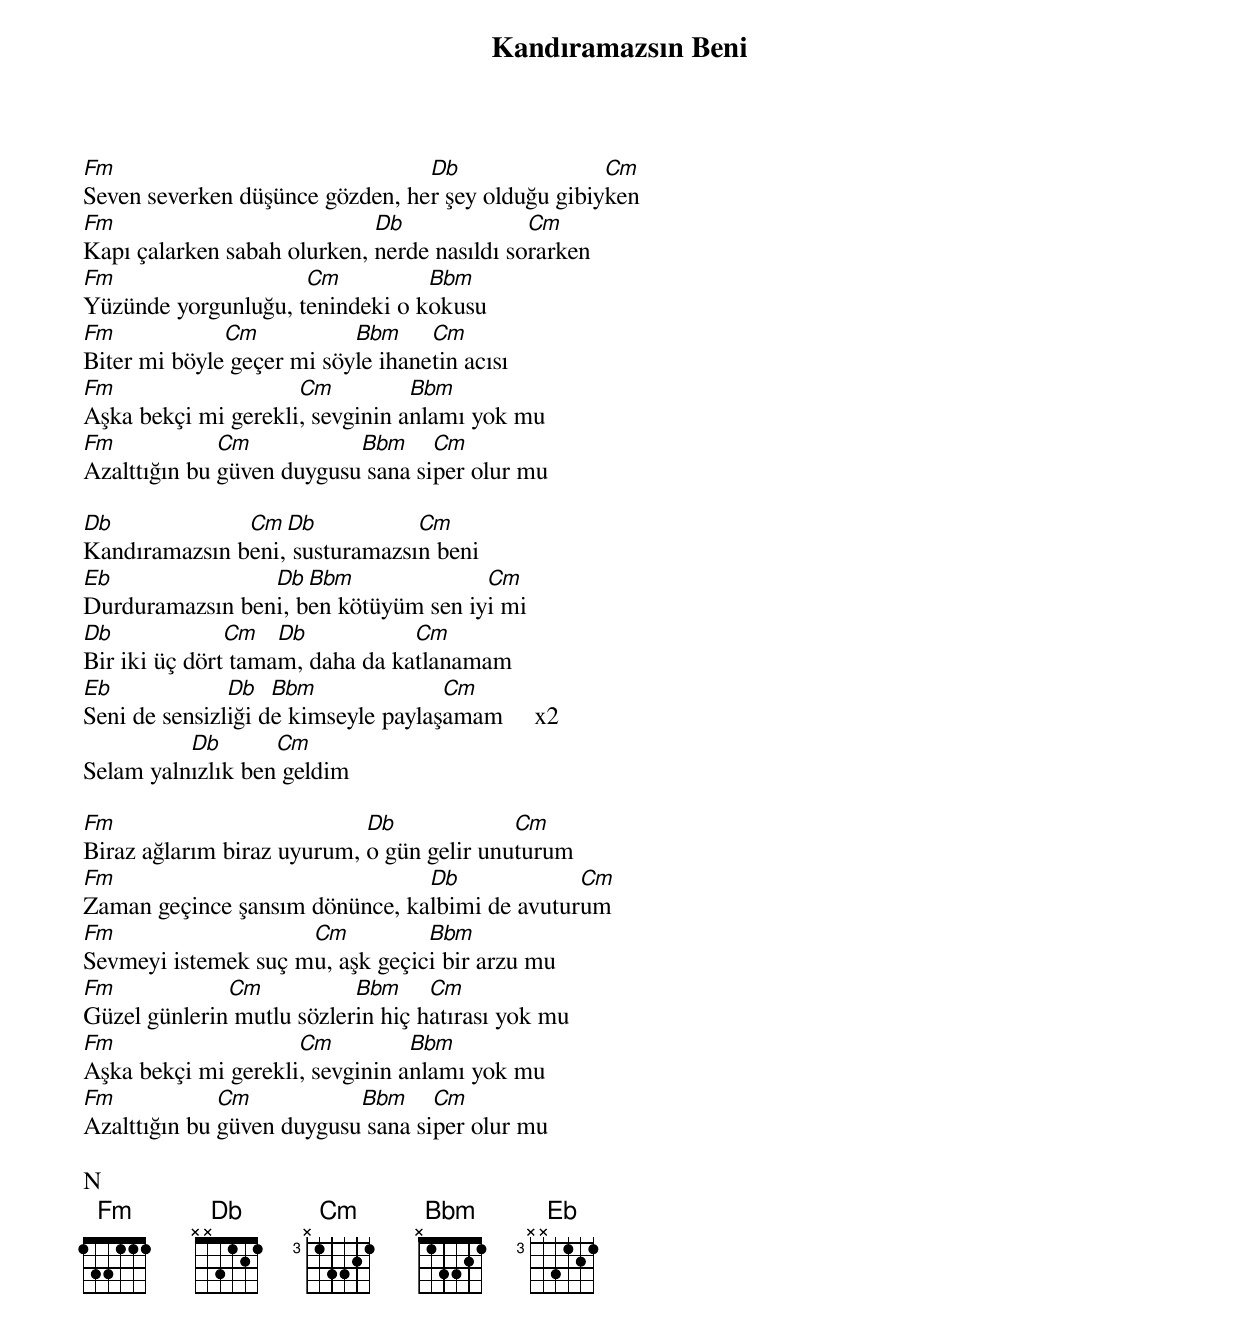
{title: Kandıramazsın Beni}
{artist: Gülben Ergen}

Fm                               Db                Cm
Seven severken düşünce gözden, her şey olduğu gibiyken
Fm                           Db              Cm
Kapı çalarken sabah olurken, nerde nasıldı sorarken
Fm                   Cm          Bbm
Yüzünde yorgunluğu, tenindeki o kokusu
Fm            Cm           Bbm     Cm
Biter mi böyle geçer mi söyle ihanetin acısı
Fm                   Cm          Bbm
Aşka bekçi mi gerekli, sevginin anlamı yok mu
Fm            Cm           Bbm     Cm
Azalttığın bu güven duygusu sana siper olur mu

Db             Cm  Db           Cm
Kandıramazsın beni, susturamazsın beni
Eb               Db  Bbm              Cm
Durduramazsın beni, ben kötüyüm sen iyi mi
Db             Cm   Db           Cm
Bir iki üç dört tamam, daha da katlanamam
Eb             Db   Bbm              Cm
Seni de sensizliği de kimseyle paylaşamam     x2
          Db       Cm
Selam yalnızlık ben geldim

Fm                          Db             Cm
Biraz ağlarım biraz uyurum, o gün gelir unuturum
Fm                              Db             Cm
Zaman geçince şansım dönünce, kalbimi de avuturum
Fm                   Cm          Bbm
Sevmeyi istemek suç mu, aşk geçici bir arzu mu
Fm            Cm           Bbm     Cm
Güzel günlerin mutlu sözlerin hiç hatırası yok mu
Fm                   Cm          Bbm
Aşka bekçi mi gerekli, sevginin anlamı yok mu
Fm            Cm           Bbm     Cm
Azalttığın bu güven duygusu sana siper olur mu

N
